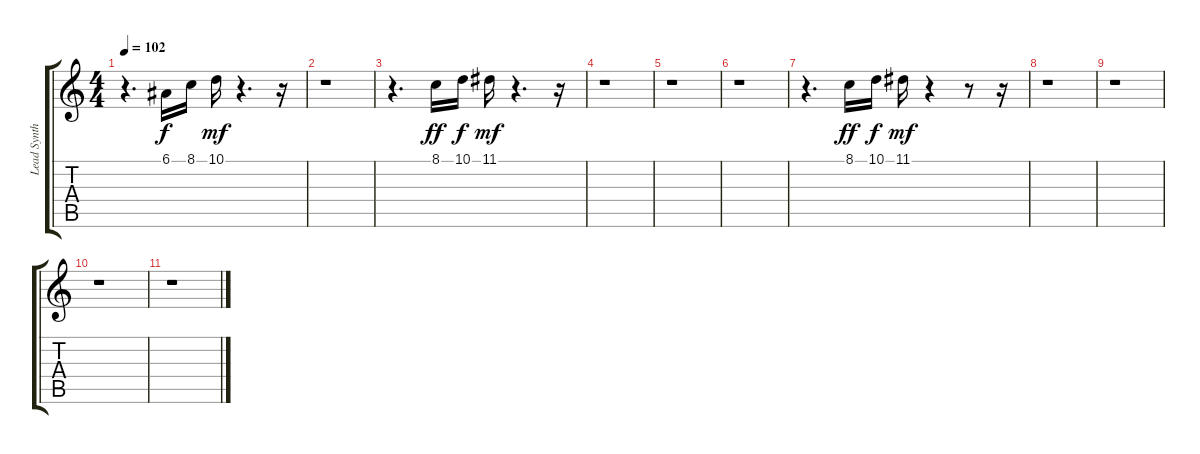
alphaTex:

\track ("Lead Synth" "Lead Synth") {instrument pad3polysynth}
\staff {score tabs}
\tuning (E4 B3 G3 D3 A2 E2) {hide}
\ts (4 4)
\tempo 102
\clef g2
\ks c
r.4{d dy mf} 6.1.16{dy f} 8.1.16 10.1.16{dy mf} r.4{d} r.16 |
r.1 |
r.4{d} 8.1.16{dy ff} 10.1.16{dy f} 11.1.16{dy mf} r.4{d} r.16 |
r.1 |
r.1 |
r.1 |
r.4{d} 8.1.16{dy ff} 10.1.16{dy f} 11.1.16{dy mf} r.4 r.8 r.16 |
r.1 |
r.1 |
r.1 |
r.1
